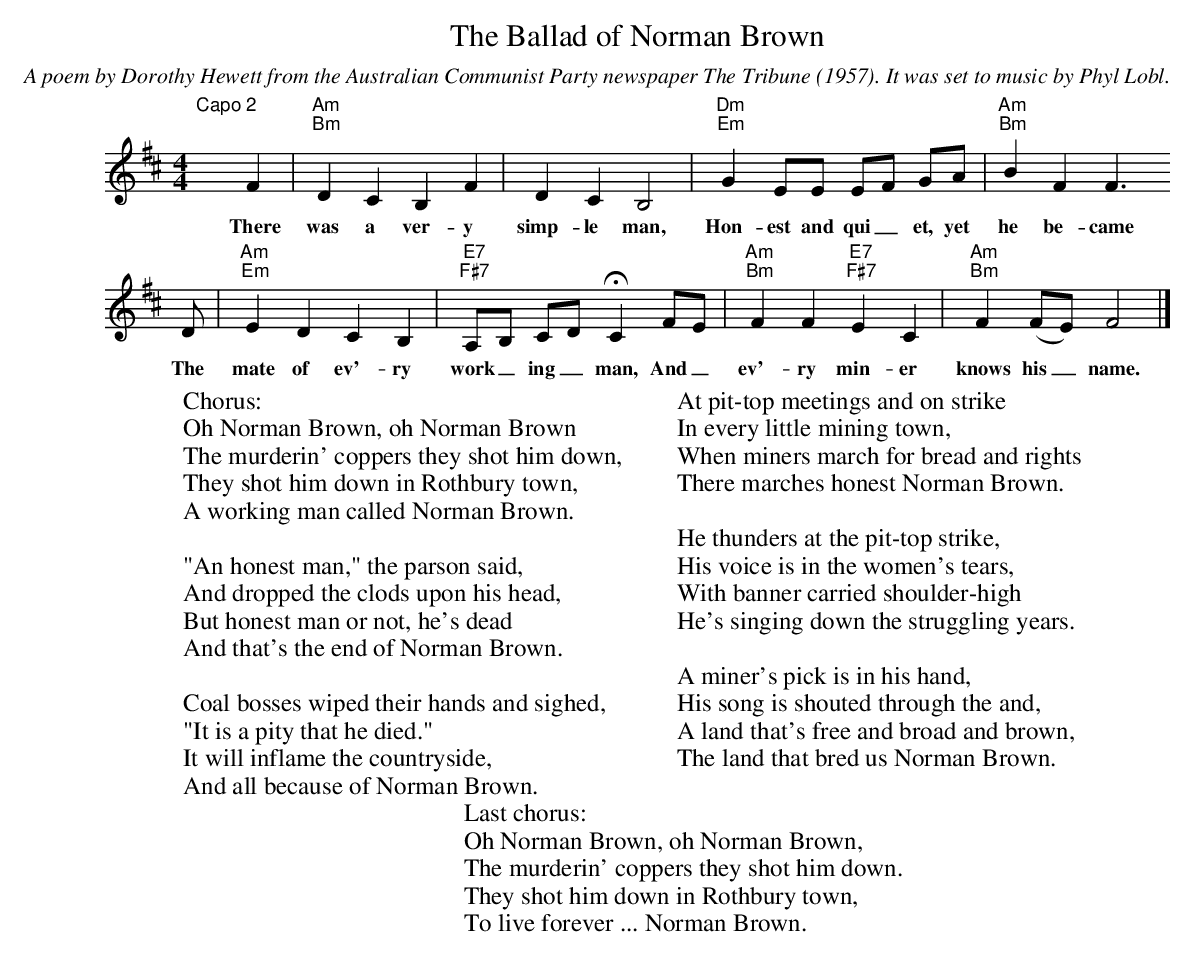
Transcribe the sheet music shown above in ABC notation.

X:1
T:Ballad of Norman Brown, The
C:A poem by Dorothy Hewett from the Australian Communist Party newspaper The Tribune (1957). It was set to music by Phyl Lobl.
M:4/4
L:1/4
K:Bm
"Capo 2"""xF|"Am""Bm"DCB,F|DCB,2|"Dm""Em"GE/2E/2 E/2F/2 G/2A/2|"Am""Bm"BFF3/2
w:There was a ver-y simp-le man, Hon-est and qui_et, yet he be-came
D/2|"Am""Em"EDCB,|"E7""F#7"A,/2B,/2 C/2D/2 HCF/2E/2|"Am""Bm"FF"E7""F#7"EC|"Am""Bm"F(F/2E/2)F2|]
w:The mate of ev'-ry work_ing_ man, And_ ev'-ry min-er knows his_ name.
W:Chorus:
W:Oh Norman Brown, oh Norman Brown
W:The murderin' coppers they shot him down,
W:They shot him down in Rothbury town,
W:A working man called Norman Brown.
W:
W:"An honest man," the parson said,
W:And dropped the clods upon his head,
W:But honest man or not, he's dead
W:And that's the end of Norman Brown.
W:
W:Coal bosses wiped their hands and sighed,
W:"It is a pity that he died."
W:It will inflame the countryside,
W:And all because of Norman Brown.
W:
W:At pit-top meetings and on strike
W:In every little mining town,
W:When miners march for bread and rights
W:There marches honest Norman Brown.
W:
W:He thunders at the pit-top strike,
W:His voice is in the women's tears,
W:With banner carried shoulder-high
W:He's singing down the struggling years.
W:
W:A miner's pick is in his hand,
W:His song is shouted through the and,
W:A land that's free and broad and brown,
W:The land that bred us Norman Brown.
W:
W:Last chorus:
W:Oh Norman Brown, oh Norman Brown,
W:The murderin' coppers they shot him down.
W:They shot him down in Rothbury town,
W:To live forever ... Norman Brown.
